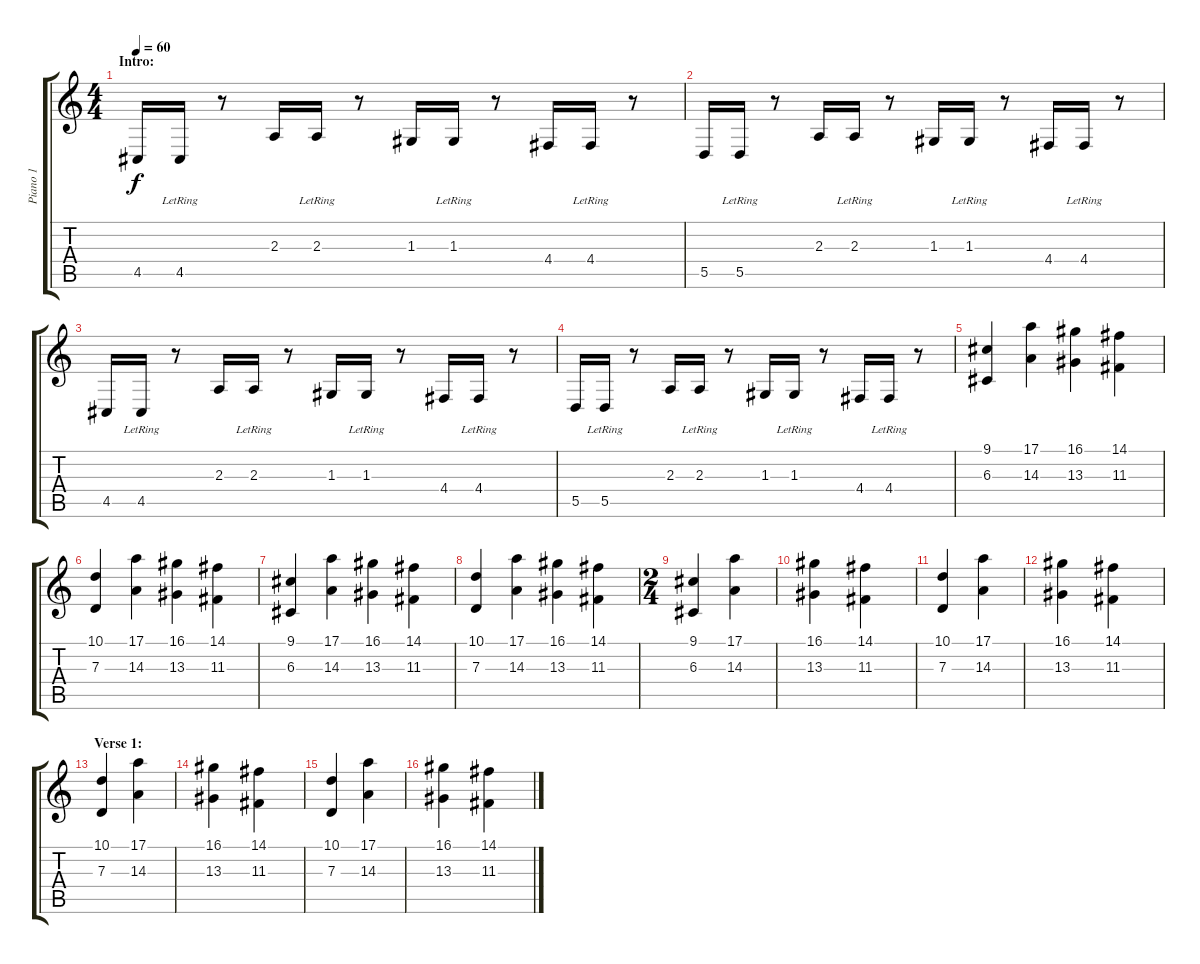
\track ("Piano 1" "Piano 1") {instrument brightacousticpiano}
\staff {score tabs}
\tuning (E4 B3 G3 D3 A2 E2) {hide}
\ts (4 4)
\section ("" "Intro:")
\tempo 60
\tempo 65
\tempo 60
\clef g2
\ks c
4.5.16{dy f instrument brightacousticpiano} 4.5{lr}.16 r.8 2.3.16 2.3{lr}.16 r.8 1.3.16 1.3{lr}.16 r.8 4.4.16 4.4{lr}.16 r.8 |
5.5.16 5.5{lr}.16 r.8 2.3.16 2.3{lr}.16 r.8 1.3.16 1.3{lr}.16 r.8 4.4.16 4.4{lr}.16 r.8 |
4.5.16 4.5{lr}.16 r.8 2.3.16 2.3{lr}.16 r.8 1.3.16 1.3{lr}.16 r.8 4.4.16 4.4{lr}.16 r.8 |
5.5.16 5.5{lr}.16 r.8 2.3.16 2.3{lr}.16 r.8 1.3.16 1.3{lr}.16 r.8 4.4.16 4.4{lr}.16 r.8 |
(9.1 6.3).4 (17.1 14.3).4 (16.1 13.3).4 (14.1 11.3).4 |
(10.1 7.3).4 (17.1 14.3).4 (16.1 13.3).4 (14.1 11.3).4 |
(9.1 6.3).4 (17.1 14.3).4 (16.1 13.3).4 (14.1 11.3).4 |
(10.1 7.3).4 (17.1 14.3).4 (16.1 13.3).4 (14.1 11.3).4 |
\ts (2 4)
(9.1 6.3).4 (17.1 14.3).4 |
(16.1 13.3).4 (14.1 11.3).4 |
(10.1 7.3).4 (17.1 14.3).4 |
(16.1 13.3).4 (14.1 11.3).4 |
\section ("" "Verse 1:")
(10.1 7.3).4 (17.1 14.3).4 |
(16.1 13.3).4 (14.1 11.3).4 |
(10.1 7.3).4 (17.1 14.3).4 |
(16.1 13.3).4 (14.1 11.3).4
